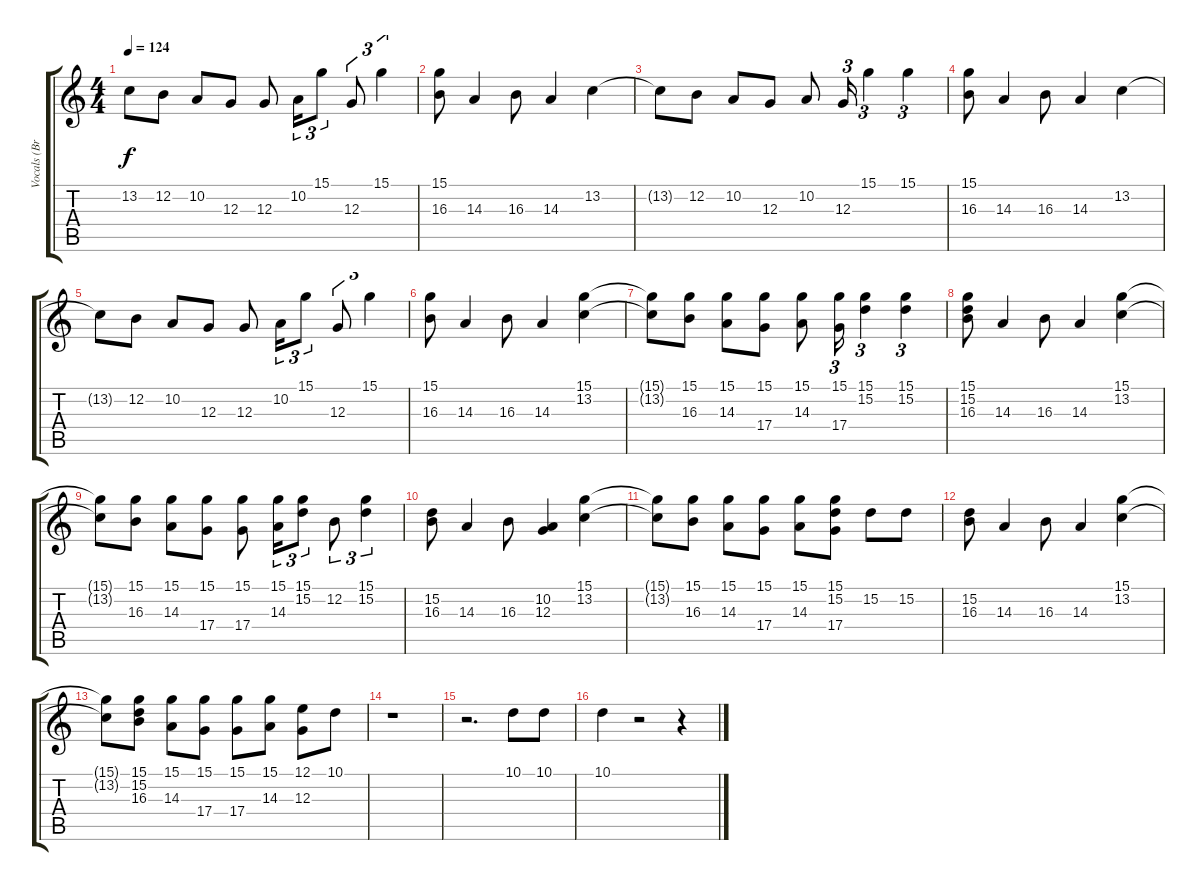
\track ("Vocals (Brian)" "Vocals (Br") {instrument lead2sawtooth}
\staff {score tabs}
\tuning (E4 B3 G3 D3 A2 E2) {hide}
\ts (4 4)
\tempo 124
\clef g2
\ks c
13.2{t}.8{dy f} 12.2.8 10.2.8 12.3.8 12.3.8 10.2.16{tu (3 2)} 15.1.8{tu (3 2)} 12.3.8{tu (3 2)} 15.1.4{tu (3 2)} |
(15.1 16.3).8 14.3.4 16.3.8 14.3.4 13.2.4 |
13.2{t}.8 12.2.8 10.2.8 12.3.8 10.2.8 12.3.16{tu (3 2)} 15.1.4{tu (3 2)} 15.1.4{tu (3 2)} |
(15.1 16.3).8 14.3.4 16.3.8 14.3.4 13.2.4 |
13.2{t}.8 12.2.8 10.2.8 12.3.8 12.3.8 10.2.16{tu (3 2)} 15.1.8{tu (3 2)} 12.3.8{tu (3 2)} 15.1.4{tu (3 2)} |
(15.1 16.3).8 14.3.4 16.3.8 14.3.4 (15.1 13.2).4 |
(15.1{t} 13.2{t}).8 (15.1 16.3).8 (15.1 14.3).8 (15.1 17.4).8 (15.1 14.3).8 (15.1 17.4).16{tu (3 2)} (15.1 15.2).4{tu (3 2)} (15.1 15.2).4{tu (3 2)} |
(15.1 15.2 16.3).8 14.3.4 16.3.8 14.3.4 (15.1 13.2).4 |
(15.1{t} 13.2{t}).8 (15.1 16.3).8 (15.1 14.3).8 (15.1 17.4).8 (15.1 17.4).8 (15.1 14.3).16{tu (3 2)} (15.1 15.2).8{tu (3 2)} 12.2.8{tu (3 2)} (15.1 15.2).4{tu (3 2)} |
(15.2 16.3).8 14.3.4 16.3.8 (10.2 12.3).4 (15.1 13.2).4 |
(15.1{t} 13.2{t}).8 (15.1 16.3).8 (15.1 14.3).8 (15.1 17.4).8 (15.1 14.3).8 (15.1 15.2 17.4).8 15.2.8 15.2.8 |
(15.2 16.3).8 14.3.4 16.3.8 14.3.4 (15.1 13.2).4 |
(15.1{t} 13.2{t}).8 (15.1 15.2 16.3).8 (15.1 14.3).8 (15.1 17.4).8 (15.1 17.4).8 (15.1 14.3).8 (12.1 12.3).8 10.1.8 |
r.1 |
r.2{d} 10.1.8 10.1.8 |
10.1.4 r.2 r.4
